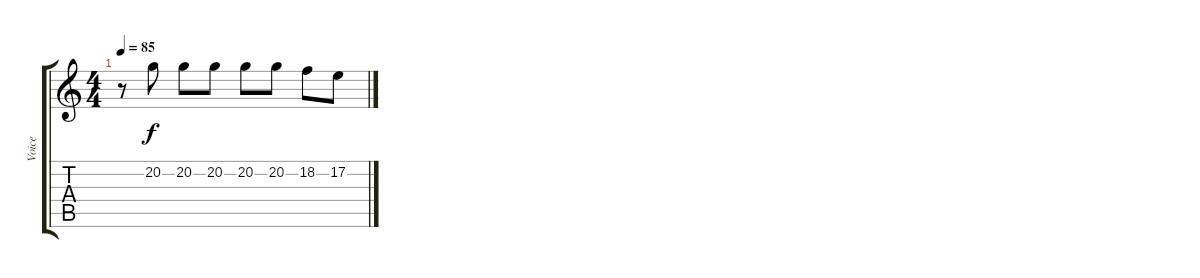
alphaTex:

\track ("Voice" "Voice") {instrument violin}
\staff {score tabs}
\tuning (E4 B3 G3 D3 A2 E2) {hide}
\ts (4 4)
\tempo 85
\clef g2
\ks c
r.8{dy f} 20.2.8 20.2.8 20.2.8 20.2.8 20.2.8 18.2.8 17.2.8
